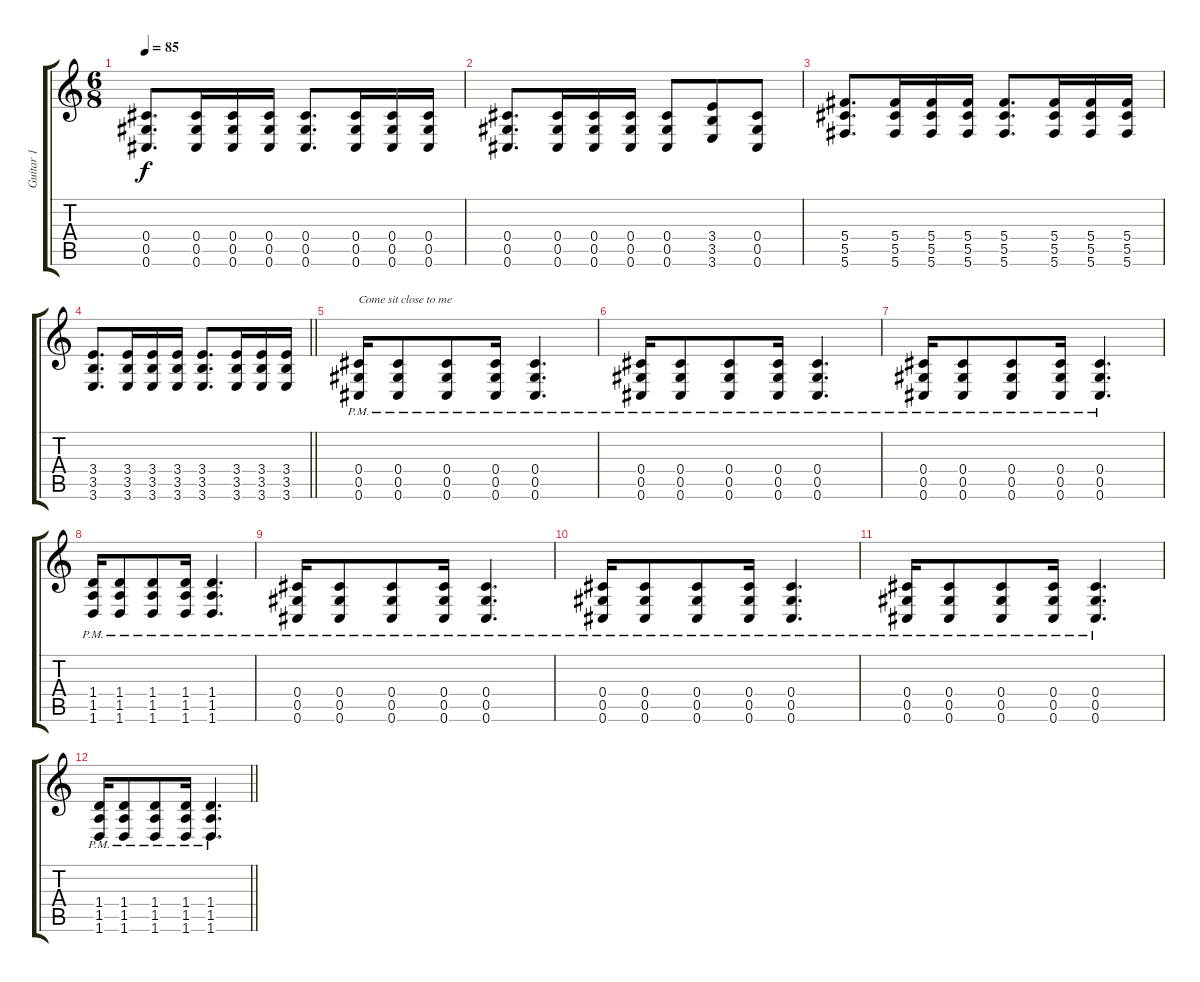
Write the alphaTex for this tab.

\track ("Guitar 1" "Guitar 1") {instrument electricguitarclean}
\staff {score tabs}
\tuning (Eb4 Bb3 Gb3 Db3 Ab2 Db2) {hide}
\ts (6 8)
\tempo 85
\clef g2
\ks c
(0.4 0.5 0.6).8{d dy f} (0.4 0.5 0.6).16 (0.4 0.5 0.6).16 (0.4 0.5 0.6).16 (0.4 0.5 0.6).8{d} (0.4 0.5 0.6).16 (0.4 0.5 0.6).16 (0.4 0.5 0.6).16 |
(0.4 0.5 0.6).8{d} (0.4 0.5 0.6).16 (0.4 0.5 0.6).16 (0.4 0.5 0.6).16 (0.4 0.5 0.6).8 (3.4 3.5 3.6).8 (0.4 0.5 0.6).8 |
(5.4 5.5 5.6).8{d} (5.4 5.5 5.6).16 (5.4 5.5 5.6).16 (5.4 5.5 5.6).16 (5.4 5.5 5.6).8{d} (5.4 5.5 5.6).16 (5.4 5.5 5.6).16 (5.4 5.5 5.6).16 |
\barLineRight lightlight
(3.4 3.5 3.6).8{d} (3.4 3.5 3.6).16 (3.4 3.5 3.6).16 (3.4 3.5 3.6).16 (3.4 3.5 3.6).8{d} (3.4 3.5 3.6).16 (3.4 3.5 3.6).16 (3.4 3.5 3.6).16 |
(0.4{pm} 0.5{pm} 0.6{pm}).16{txt "Come sit close to me"} (0.4{pm} 0.5{pm} 0.6{pm}).8 (0.4{pm} 0.5{pm} 0.6{pm}).8 (0.4{pm} 0.5{pm} 0.6{pm}).16 (0.4{pm} 0.5{pm} 0.6{pm}).4{d} |
(0.4{pm} 0.5{pm} 0.6{pm}).16 (0.4{pm} 0.5{pm} 0.6{pm}).8 (0.4{pm} 0.5{pm} 0.6{pm}).8 (0.4{pm} 0.5{pm} 0.6{pm}).16 (0.4{pm} 0.5{pm} 0.6{pm}).4{d} |
(0.4{pm} 0.5{pm} 0.6{pm}).16 (0.4{pm} 0.5{pm} 0.6{pm}).8 (0.4{pm} 0.5{pm} 0.6{pm}).8 (0.4{pm} 0.5{pm} 0.6{pm}).16 (0.4{pm} 0.5{pm} 0.6{pm}).4{d} |
(1.4{pm} 1.5{pm} 1.6{pm}).16 (1.4{pm} 1.5{pm} 1.6{pm}).8 (1.4{pm} 1.5{pm} 1.6{pm}).8 (1.4{pm} 1.5{pm} 1.6{pm}).16 (1.4{pm} 1.5{pm} 1.6{pm}).4{d} |
(0.4{pm} 0.5{pm} 0.6{pm}).16 (0.4{pm} 0.5{pm} 0.6{pm}).8 (0.4{pm} 0.5{pm} 0.6{pm}).8 (0.4{pm} 0.5{pm} 0.6{pm}).16 (0.4{pm} 0.5{pm} 0.6{pm}).4{d} |
(0.4{pm} 0.5{pm} 0.6{pm}).16 (0.4{pm} 0.5{pm} 0.6{pm}).8 (0.4{pm} 0.5{pm} 0.6{pm}).8 (0.4{pm} 0.5{pm} 0.6{pm}).16 (0.4{pm} 0.5{pm} 0.6{pm}).4{d} |
(0.4{pm} 0.5{pm} 0.6{pm}).16 (0.4{pm} 0.5{pm} 0.6{pm}).8 (0.4{pm} 0.5{pm} 0.6{pm}).8 (0.4{pm} 0.5{pm} 0.6{pm}).16 (0.4{pm} 0.5{pm} 0.6{pm}).4{d} |
\barLineRight lightlight
(1.4{pm} 1.5{pm} 1.6{pm}).16 (1.4{pm} 1.5{pm} 1.6{pm}).8 (1.4{pm} 1.5{pm} 1.6{pm}).8 (1.4{pm} 1.5{pm} 1.6{pm}).16 (1.4{pm} 1.5{pm} 1.6{pm}).4{d}
